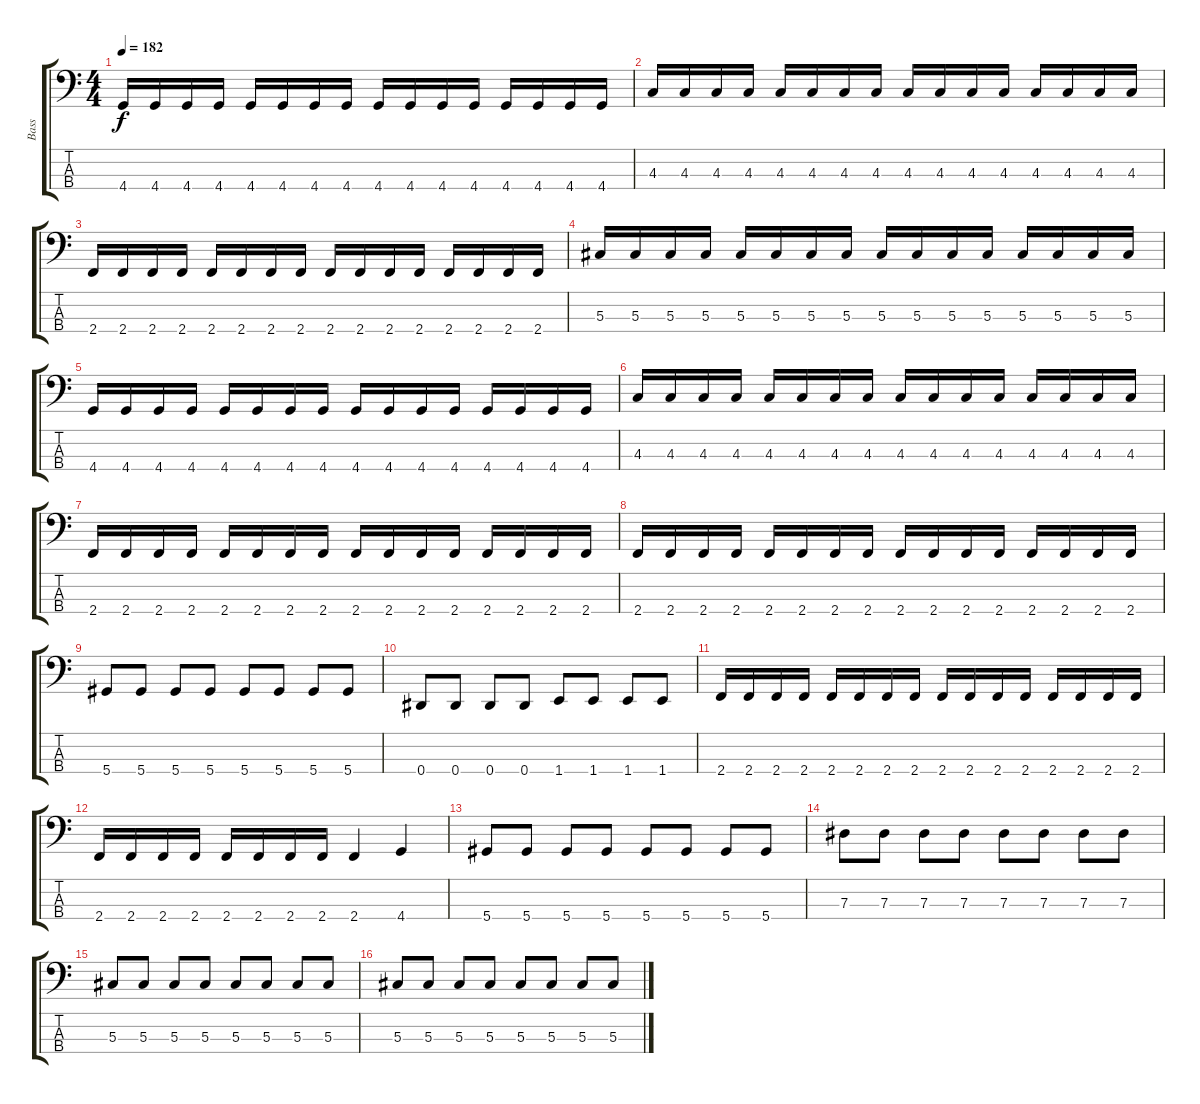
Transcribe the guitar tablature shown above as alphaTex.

\track ("Bass" "Bass") {instrument electricbasspick}
\staff {score tabs}
\tuning (Gb2 Db2 Ab1 Eb1) {hide}
\ts (4 4)
\tempo 182
\clef f4
\ks c
4.4.16{dy f} 4.4.16 4.4.16 4.4.16 4.4.16 4.4.16 4.4.16 4.4.16 4.4.16 4.4.16 4.4.16 4.4.16 4.4.16 4.4.16 4.4.16 4.4.16 |
4.3.16 4.3.16 4.3.16 4.3.16 4.3.16 4.3.16 4.3.16 4.3.16 4.3.16 4.3.16 4.3.16 4.3.16 4.3.16 4.3.16 4.3.16 4.3.16 |
2.4.16 2.4.16 2.4.16 2.4.16 2.4.16 2.4.16 2.4.16 2.4.16 2.4.16 2.4.16 2.4.16 2.4.16 2.4.16 2.4.16 2.4.16 2.4.16 |
5.3.16 5.3.16 5.3.16 5.3.16 5.3.16 5.3.16 5.3.16 5.3.16 5.3.16 5.3.16 5.3.16 5.3.16 5.3.16 5.3.16 5.3.16 5.3.16 |
4.4.16 4.4.16 4.4.16 4.4.16 4.4.16 4.4.16 4.4.16 4.4.16 4.4.16 4.4.16 4.4.16 4.4.16 4.4.16 4.4.16 4.4.16 4.4.16 |
4.3.16 4.3.16 4.3.16 4.3.16 4.3.16 4.3.16 4.3.16 4.3.16 4.3.16 4.3.16 4.3.16 4.3.16 4.3.16 4.3.16 4.3.16 4.3.16 |
2.4.16 2.4.16 2.4.16 2.4.16 2.4.16 2.4.16 2.4.16 2.4.16 2.4.16 2.4.16 2.4.16 2.4.16 2.4.16 2.4.16 2.4.16 2.4.16 |
2.4.16 2.4.16 2.4.16 2.4.16 2.4.16 2.4.16 2.4.16 2.4.16 2.4.16 2.4.16 2.4.16 2.4.16 2.4.16 2.4.16 2.4.16 2.4.16 |
5.4.8 5.4.8 5.4.8 5.4.8 5.4.8 5.4.8 5.4.8 5.4.8 |
0.4.8 0.4.8 0.4.8 0.4.8 1.4.8 1.4.8 1.4.8 1.4.8 |
2.4.16 2.4.16 2.4.16 2.4.16 2.4.16 2.4.16 2.4.16 2.4.16 2.4.16 2.4.16 2.4.16 2.4.16 2.4.16 2.4.16 2.4.16 2.4.16 |
2.4.16 2.4.16 2.4.16 2.4.16 2.4.16 2.4.16 2.4.16 2.4.16 2.4.4 4.4.4 |
5.4.8 5.4.8 5.4.8 5.4.8 5.4.8 5.4.8 5.4.8 5.4.8 |
7.3.8 7.3.8 7.3.8 7.3.8 7.3.8 7.3.8 7.3.8 7.3.8 |
5.3.8 5.3.8 5.3.8 5.3.8 5.3.8 5.3.8 5.3.8 5.3.8 |
5.3.8 5.3.8 5.3.8 5.3.8 5.3.8 5.3.8 5.3.8 5.3.8
